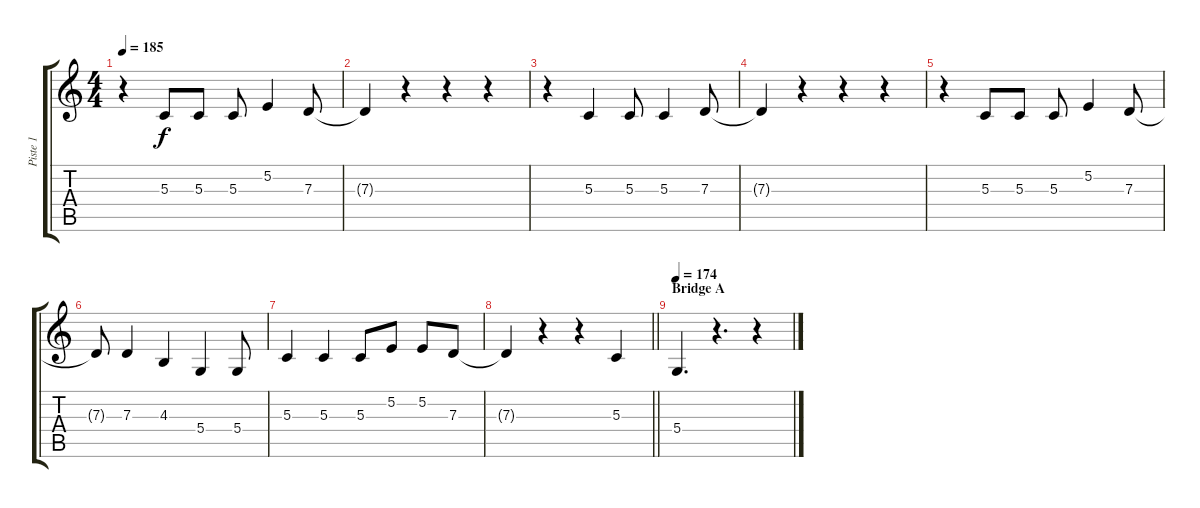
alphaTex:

\track ("Piste 1" "Piste 1") {instrument altosax}
\staff {score tabs}
\tuning (E4 B3 G3 D3 A2 E2) {hide}
\ts (4 4)
\tempo 185
\clef g2
\ks c
r.4{dy f} 5.3.8 5.3.8 5.3.8 5.2.4 7.3.8 |
7.3{t}.4 r.4 r.4 r.4 |
r.4 5.3.4 5.3.8 5.3.4 7.3.8 |
7.3{t}.4 r.4 r.4 r.4 |
r.4 5.3.8 5.3.8 5.3.8 5.2.4 7.3.8 |
7.3{t}.8 7.3.4 4.3.4 5.4.4 5.4.8 |
5.3.4 5.3.4 5.3.8 5.2.8 5.2.8 7.3.8 |
\barLineRight lightlight
7.3{t}.4 r.4 r.4 5.3.4 |
\section ("" "Bridge A")
\tempo 174
5.4.4{d} r.4{d} r.4
